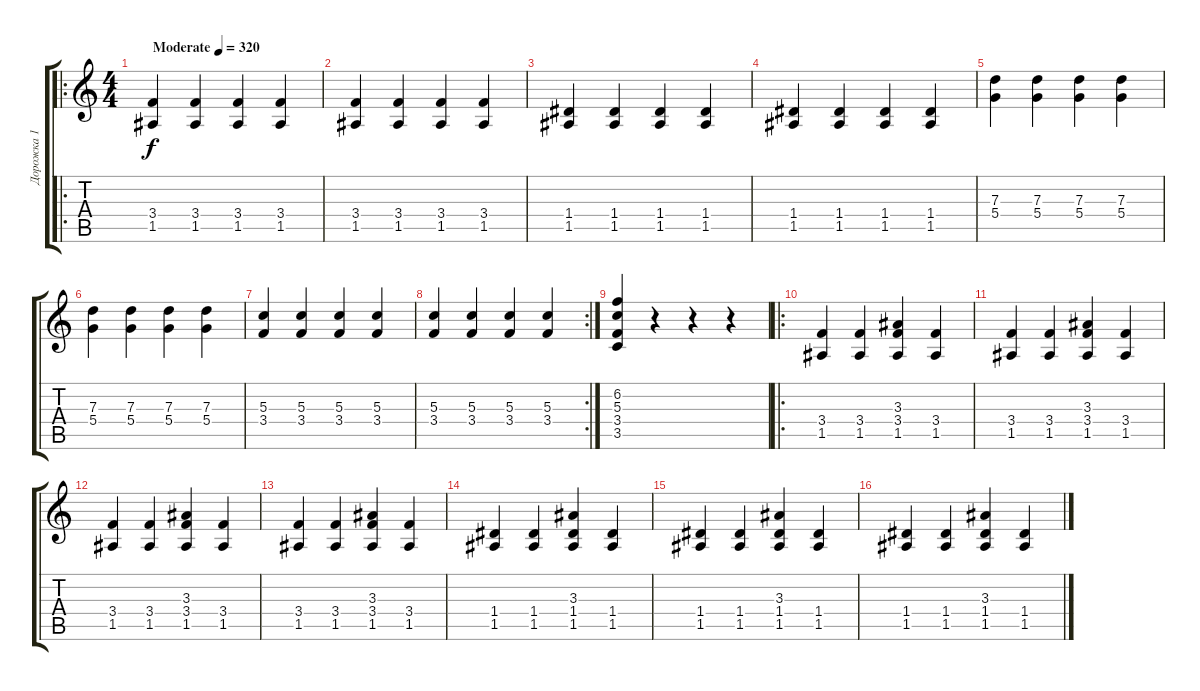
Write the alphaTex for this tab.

\track ("Дорожка 1" "Дорожка 1") {instrument acousticguitarsteel}
\staff {score tabs}
\tuning (E4 B3 G3 D3 A2 E2) {hide}
\ro
\ts (4 4)
\tempo (320 "Moderate")
\clef g2
\ks c
(3.4 1.5).4{dy f instrument acousticguitarsteel} (3.4 1.5).4 (3.4 1.5).4 (3.4 1.5).4 |
(3.4 1.5).4 (3.4 1.5).4 (3.4 1.5).4 (3.4 1.5).4 |
(1.4 1.5).4 (1.4 1.5).4 (1.4 1.5).4 (1.4 1.5).4 |
(1.4 1.5).4 (1.4 1.5).4 (1.4 1.5).4 (1.4 1.5).4 |
(7.3 5.4).4 (7.3 5.4).4 (7.3 5.4).4 (7.3 5.4).4 |
(7.3 5.4).4 (7.3 5.4).4 (7.3 5.4).4 (7.3 5.4).4 |
(5.3 3.4).4 (5.3 3.4).4 (5.3 3.4).4 (5.3 3.4).4 |
\rc 2
(5.3 3.4).4 (5.3 3.4).4 (5.3 3.4).4 (5.3 3.4).4 |
(6.2 5.3 3.4 3.5).4 r.4 r.4 r.4 |
\ro
(3.4 1.5).4 (3.4 1.5).4 (3.3 3.4 1.5).4 (3.4 1.5).4 |
(3.4 1.5).4 (3.4 1.5).4 (3.3 3.4 1.5).4 (3.4 1.5).4 |
(3.4 1.5).4 (3.4 1.5).4 (3.3 3.4 1.5).4 (3.4 1.5).4 |
(3.4 1.5).4 (3.4 1.5).4 (3.3 3.4 1.5).4 (3.4 1.5).4 |
(1.4 1.5).4 (1.4 1.5).4 (3.3 1.4 1.5).4 (1.4 1.5).4 |
(1.4 1.5).4 (1.4 1.5).4 (3.3 1.4 1.5).4 (1.4 1.5).4 |
(1.4 1.5).4 (1.4 1.5).4 (3.3 1.4 1.5).4 (1.4 1.5).4
